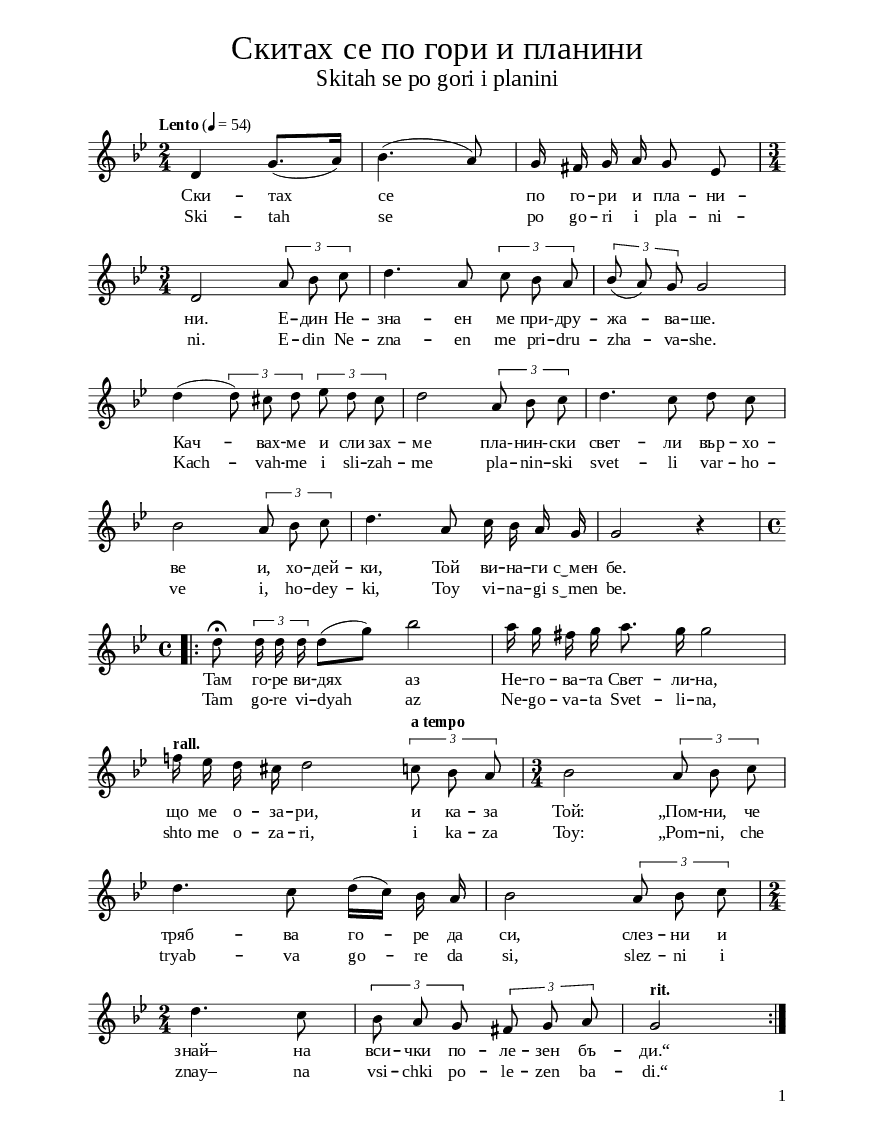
\version "2.24.0"

\include "include/globals.ily"

\bookpart {
  \include "include/bookpart-paper.ily"
  \score {
    \include "include/score-layout.ily"


    \new Voice \relative c' {
      \clef treble
      \key bes \major
      \time 2/4
      \tempoFunc "Lento" 4 "54"
      \autoBeamOff
      d4  g8. (  [a16] ) | % 2
      bes4. (  a8 ) | % 3
      g16  fis16  g16  a16  g8
      es8 \break | % 4
      \time 3/4  | % 4
      d2
      \tupletUp \times 2/3  {
        a'8   bes8  c8
      }
      | % 5
      d4.  a8
      \times 2/3  {
        c8   bes8  a8
      }
      | % 6

      \times 2/3  {
       \stemUp bes8 (   a8 )  g8
      } \stemNeutral
      g2 \break | % 7
      d'4 (
      \times 2/3  {
        d8 )   cis8  d8
      }

      \times 2/3  {
        es8   d8  cis8
      }
      | % 8
      d2
      \times 2/3  {
        a8   bes8  c8
      }
      | % 9
      d4.  c8  d8  c8 \break
      |
      bes2
      \times 2/3  {
        a8   bes8  c8
      }
      | % 11
      d4.  a8  c16  bes16
      a16  g16 | % 12
      g2 r4 \break \repeat volta 2 {
        | % 13
        \time 4/4  | % 13
        d'8 ^\fermata
        \times 2/3  {
          d16  d16  d16 ]
        }
        d8 ( [  g8 ) ]  bes2 | % 14
        a16  g16  fis16  g16
        a8.  g16  g2 \break | % 15
        \tempo "rall." f!16 es16
        d16  cis16  d2
        \times 2/3  {
          \tempo "a tempo" c8 bes8
          a8
        }
        | % 16
        \time 3/4  | % 16
        bes2
        \times 2/3  {
          a8  bes8  c8
        }
        \break | % 17
        d4.  c8  d16 ( [  c16
        ) ]  bes16  a16 | % 18
        bes2
        \times 2/3  {
          a8   bes8  c8 } \time 2/4 \break | % 19
          d4.  c8 |
          \times 2/3  {
            bes8   a8  g8
          }
          \times 2/3  {
            fis8   g8    a8
          } |
          \tempo "rit." g2

        }
      }

      \addlyrics {
        Ски -- тах  се  по го -- ри
        и пла -- ни -- ни. Е -- дин Не --
        зна -- ен ме "при-" -- дру -- жа  --
        ва -- ше. Кач -- вах -- ме и сли
        -- зах -- ме "пла-" -- "нин-" -- ски свет --
        ли вър -- хо -- ве и, хо -- дей --
        ки, Той ви -- на -- ги с‿мен бе.
        Там го -- ре ви -- дях  аз Не --
        го -- ва -- та Свет -- ли -- на, що
        ме о -- за -- ри, и ка -- за Той:
        „Пом -- ни, че тряб -- ва го --
        ре да си, слез -- ни и знай– на
        вси -- чки по -- ле -- зен бъ --
        ди.“ }
        \addlyrics {  Ski -- tah  se  po go -- ri
        i pla -- ni -- ni. E -- din Ne --
        zna -- en me pri -- dru -- zha  --
        va -- she. Kach -- vah -- me i sli
        -- zah -- me pla -- nin -- ski svet --
        li var -- ho -- ve i, ho -- dey --
        ki, Toy vi -- na -- gi s‿men be.
        Tam go -- re vi -- dyah  az Ne --
        go -- va -- ta Svet -- li -- na, shto
        me o -- za -- ri, i ka -- za Toy:
        „Pom -- ni, che tryab -- va go --
        re da si, slez -- ni i znay– na
        vsi -- chki po -- le -- zen ba --
        di.“}

        \header {
          title = \titleFunc "Скитах се по гори и планини" "Skitah se po gori i planini"
        }

        \midi{}

      } % score



      % include foreign translation(s) of the song
      \version "2.20.0"

\markup \fill-line { \fontsize #deTitleFontSize "Ich wanderte in Wäldern und Bergen" }
\markup \null
\markup \null
\markup \fontsize #deCoupletFontSize {
  \hspace #10
  \override #`(baseline-skip . ,deCoupletBaselineSkip)

  \column {
    \line { " " }


  \line { " " Ich wanderte in Wäldern und Bergen. }

  \line { " " Ein Unbekannter begleitete mich. }

  \line { " " Wir erklommen helle Gipfel und stiegen wieder hinab,  }

  \line { " " und während wir liefen, war Er immer bei mir.  }

  \line { " " Dort oben sah ich }

  \line { " " Sein Licht,  }

  \line { " " welches mich erleuchtete,  }

  \line { " " und Er sagte:  }

  \line { " " Erinnere dich daran, dass du oben sein sollst; }

  \line { " " steige hinab und wisse -- }

  \line { " " sei allen nützlich! }


  }
}


    } % bookpart
